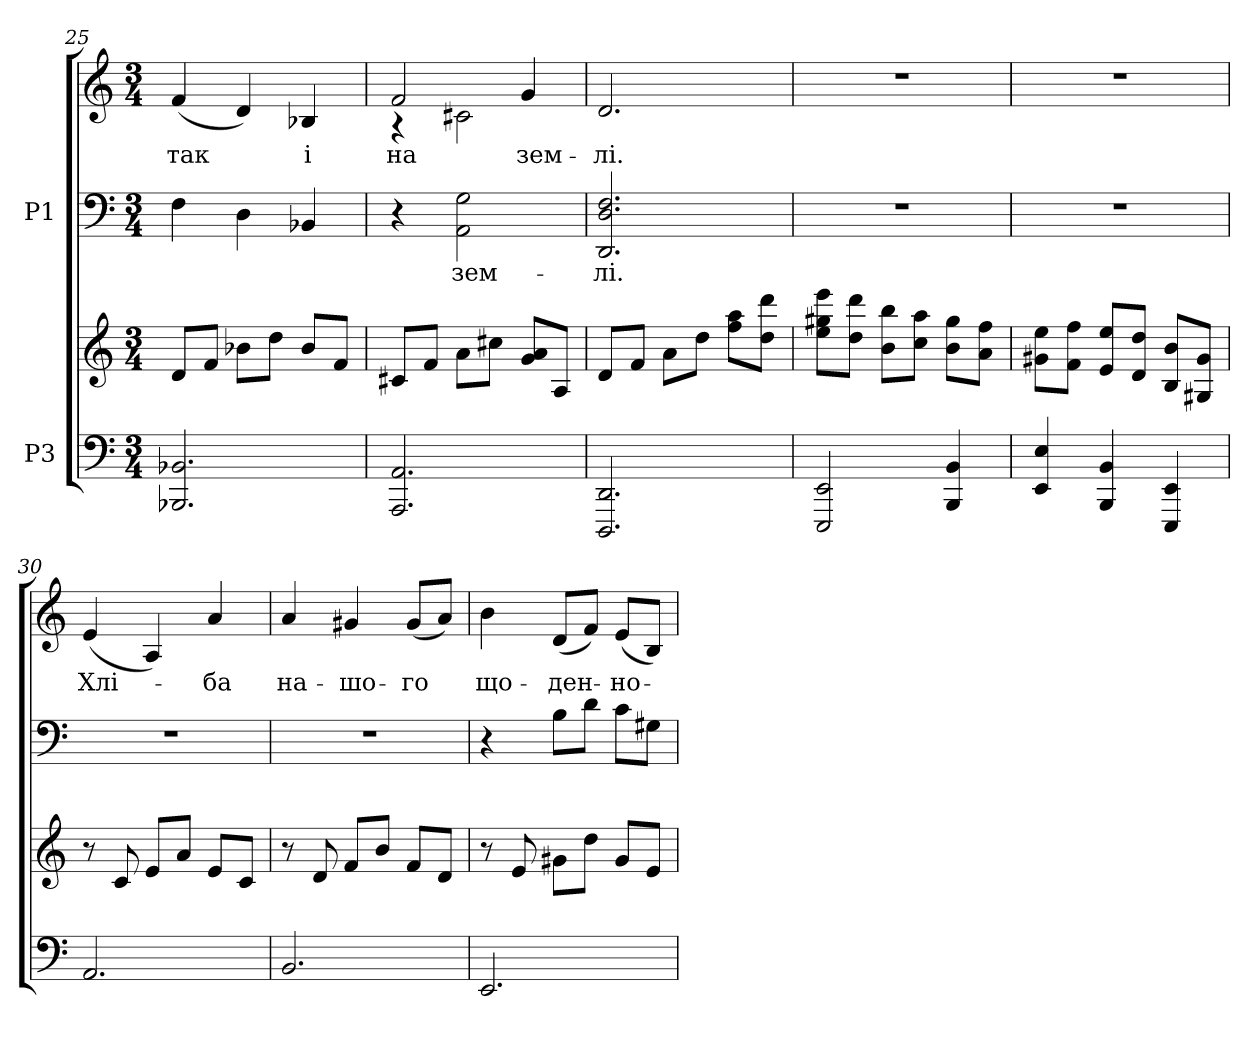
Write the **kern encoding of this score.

**kern	**kern	**kern	**text	**kern	**text
*part2	*part2	*part1	*part1	*part1	*part1
*staff4	*staff3	*staff2	*staff2	*staff1	*staff1
*I"P3	*	*I"P1	*	*	*
*clefF4	*clefG2	*clefF4	*	*clefG2	*
*k[]	*k[]	*k[]	*	*k[]	*
*C:	*C:	*C:	*	*C:	*
*M3/4	*M3/4	*M3/4	*	*M3/4	*
=25	=25	=25	=25	=25	=25
!	!	!	!	!	!LO:LY:b:color=#000000
2.BBB-Xi/ 2.BB-Xi	8di/L	4Fi\	.	(4fi/	так
.	8fi/J	.	.	.	.
.	8b-Xi\L	4Di\	.	4di/)	.
.	8ddi\J	.	.	.	.
!	!	!	!	!	!LO:LY:b:color=#000000
.	8b-i/L	4BB-Xi/	.	4B-Xi/	і
.	8fi/J	.	.	.	.
!!LO:PB:g=z
=26	=26	=26	=26	=26	=26
!	!	!	!	!	!LO:LY:b:color=#000000
*	*	*	*	*^	*
2.AAAi/ 2.AAi	8c#Xi/L	4r	.	2fi/	4r	на
.	8fi/J	.	.	.	.	.
!	!	!	!LO:LY:a:color=#000000	!	!	!
.	8ai\L	2AAi\ 2Gi	зем-	.	2c#Xi\	.
.	8cc#Xi\J	.	.	.	.	.
!	!	!	!	!	!	!LO:LY:b:color=#000000
.	8gi/ 8aiL	.	.	4gi/	.	зем-
.	8Ai/J	.	.	.	.	.
*	*	*	*	*v	*v	*
=27	=27	=27	=27	=27	=27
!	!	!	!LO:LY:a:color=#000000	!	!
!	!	!	!	!	!LO:LY:b:color=#000000
2.DDDi/ 2.DDi	8di/L	2.DDi/ 2.Di 2.Fi	-лі.	2.di/	-лі.
.	8fi/J	.	.	.	.
.	8ai\L	.	.	.	.
.	8ddi\J	.	.	.	.
.	8ffi\ 8aaiL	.	.	.	.
.	8ddi\ 8dddiJ	.	.	.	.
=28	=28	=28	=28	=28	=28
!	!	!LO:N:vis=1	!	!LO:N:vis=1	!
2EEEi/ 2EEi	8eei\ 8gg#Xi 8eeeiL	2.r	.	2.r	.
.	8ddi\ 8dddiJ	.	.	.	.
.	8bi\ 8bbiL	.	.	.	.
.	8cci\ 8aaiJ	.	.	.	.
4BBBi/ 4BBi	8bi\ 8gg#iL	.	.	.	.
.	8ai\ 8ffiJ	.	.	.	.
=29	=29	=29	=29	=29	=29
!	!	!LO:N:vis=1	!	!LO:N:vis=1	!
4EEi/ 4Ei	8g#Xi\ 8eeiL	2.r	.	2.r	.
.	8fi\ 8ffiJ	.	.	.	.
4BBBi/ 4BBi	8ei/ 8eeiL	.	.	.	.
.	8di/ 8ddiJ	.	.	.	.
4EEEi/ 4EEi	8Bi/ 8biL	.	.	.	.
.	8G#Xi/ 8g#iJ	.	.	.	.
=30	=30	=30	=30	=30	=30
!	!	!LO:N:vis=1	!	!	!
!	!	!	!	!	!LO:LY:b:color=#000000
2.AAi/	8r	2.r	.	(4ei/	Хлі-
.	8ci/	.	.	.	.
.	8ei/L	.	.	4Ai/)	.
.	8ai/J	.	.	.	.
!	!	!	!	!	!LO:LY:b:color=#000000
.	8ei/L	.	.	4ai/	-ба
.	8ci/J	.	.	.	.
!!LO:LB:g=z
=31	=31	=31	=31	=31	=31
!	!	!LO:N:vis=1	!	!	!
!	!	!	!	!	!LO:LY:b:color=#000000
2.BBi/	8r	2.r	.	4ai/	на-
.	8di/	.	.	.	.
!	!	!	!	!	!LO:LY:b:color=#000000
.	8fi/L	.	.	4g#Xi/	-шо-
.	8bi/J	.	.	.	.
!	!	!	!	!	!LO:LY:b:color=#000000
.	8fi/L	.	.	(8g#i/L	-го
.	8di/J	.	.	8ai/J)	.
=32	=32	=32	=32	=32	=32
!	!	!	!	!	!LO:LY:b:color=#000000
2.EEi/	8r	4r	.	4bi\	що-
.	8ei/	.	.	.	.
!	!	!	!	!	!LO:LY:b:color=#000000
.	8g#Xi\L	8Bi\L	.	(8di/L	-ден-
.	8ddi\J	8di\J	.	8fi/J)	.
!	!	!	!	!	!LO:LY:b:color=#000000
.	8g#i/L	8ci\L	.	(8ei/L	-но-
.	8ei/J	8G#Xi\J	.	8Bi/J)	.
=	=	=	=	=	=
*-	*-	*-	*-	*-	*-
